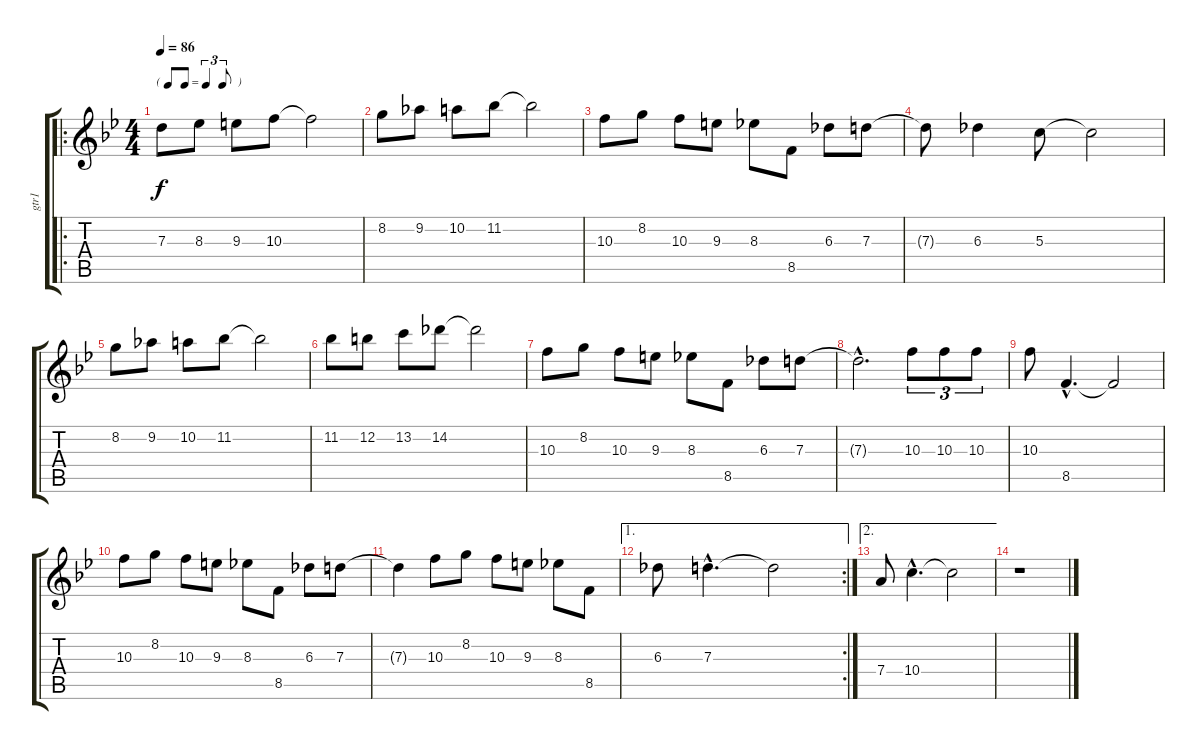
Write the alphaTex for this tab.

\track ("gtr1" "gtr1") {instrument electricguitarjazz}
\staff {score tabs}
\tuning (E4 B3 G3 D3 A2 E2) {hide}
\ro
\ts (4 4)
\tf triplet8th
\tempo 86
\clef g2
\ks bb
7.3.8{dy f instrument electricguitarjazz} 8.3.8 9.3.8 10.3.8 10.3{t}.2 |
8.2.8 9.2.8 10.2.8 11.2.8 11.2{t}.2 |
10.3.8 8.2.8 10.3.8 9.3.8 8.3.8 8.5.8 6.3.8 7.3.8 |
7.3{t}.8 6.3.4 5.3.8 5.3{t}.2 |
8.2.8 9.2.8 10.2.8 11.2.8 11.2{t}.2 |
11.2.8 12.2.8 13.2.8 14.2.8 14.2{t}.2 |
10.3.8 8.2.8 10.3.8 9.3.8 8.3.8 8.5.8 6.3.8 7.3.8 |
7.3{hac t}.2{d} 10.3.8{tu (3 2)} 10.3.8{tu (3 2)} 10.3.8{tu (3 2)} |
10.3.8 8.5{hac}.4{d} 8.5{t}.2 |
10.3.8 8.2.8 10.3.8 9.3.8 8.3.8 8.5.8 6.3.8 7.3.8 |
7.3{t}.4 10.3.8 8.2.8 10.3.8 9.3.8 8.3.8 8.5.8 |
\ae 1
\rc 2
6.3.8 7.3{hac}.4{d} 7.3{t}.2 |
\ae 2
7.4.8 10.4{hac}.4{d} 10.4{t}.2 |
r.1
